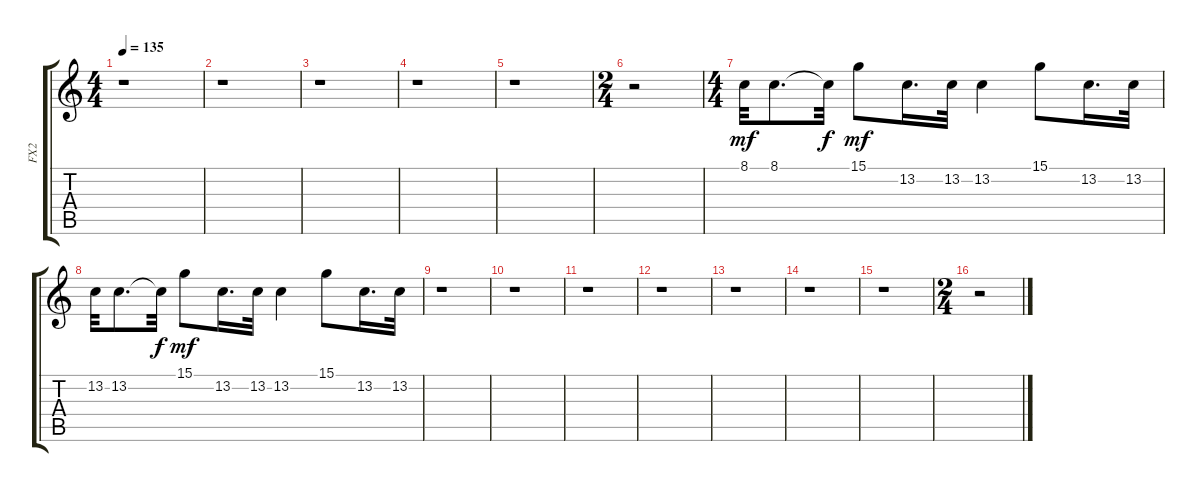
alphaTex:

\track ("FX2" "FX2") {instrument lead2sawtooth}
\staff {score tabs}
\tuning (E4 B3 G3 D3 A2 E2) {hide}
\ts (4 4)
\tempo 135
\clef g2
\ks c
r.1{dy mf} |
r.1 |
r.1 |
r.1 |
r.1 |
\ts (2 4)
r.2 |
\ts (4 4)
8.1.32 8.1.8{d} 8.1{t}.32{dy f} 15.1.8{dy mf} 13.2.16{d} 13.2.32 13.2.4 15.1.8 13.2.16{d} 13.2.32 |
13.2.32 13.2.8{d} 13.2{t}.32{dy f} 15.1.8{dy mf} 13.2.16{d} 13.2.32 13.2.4 15.1.8 13.2.16{d} 13.2.32 |
r.1 |
r.1 |
r.1 |
r.1 |
r.1 |
r.1 |
r.1 |
\ts (2 4)
r.2
